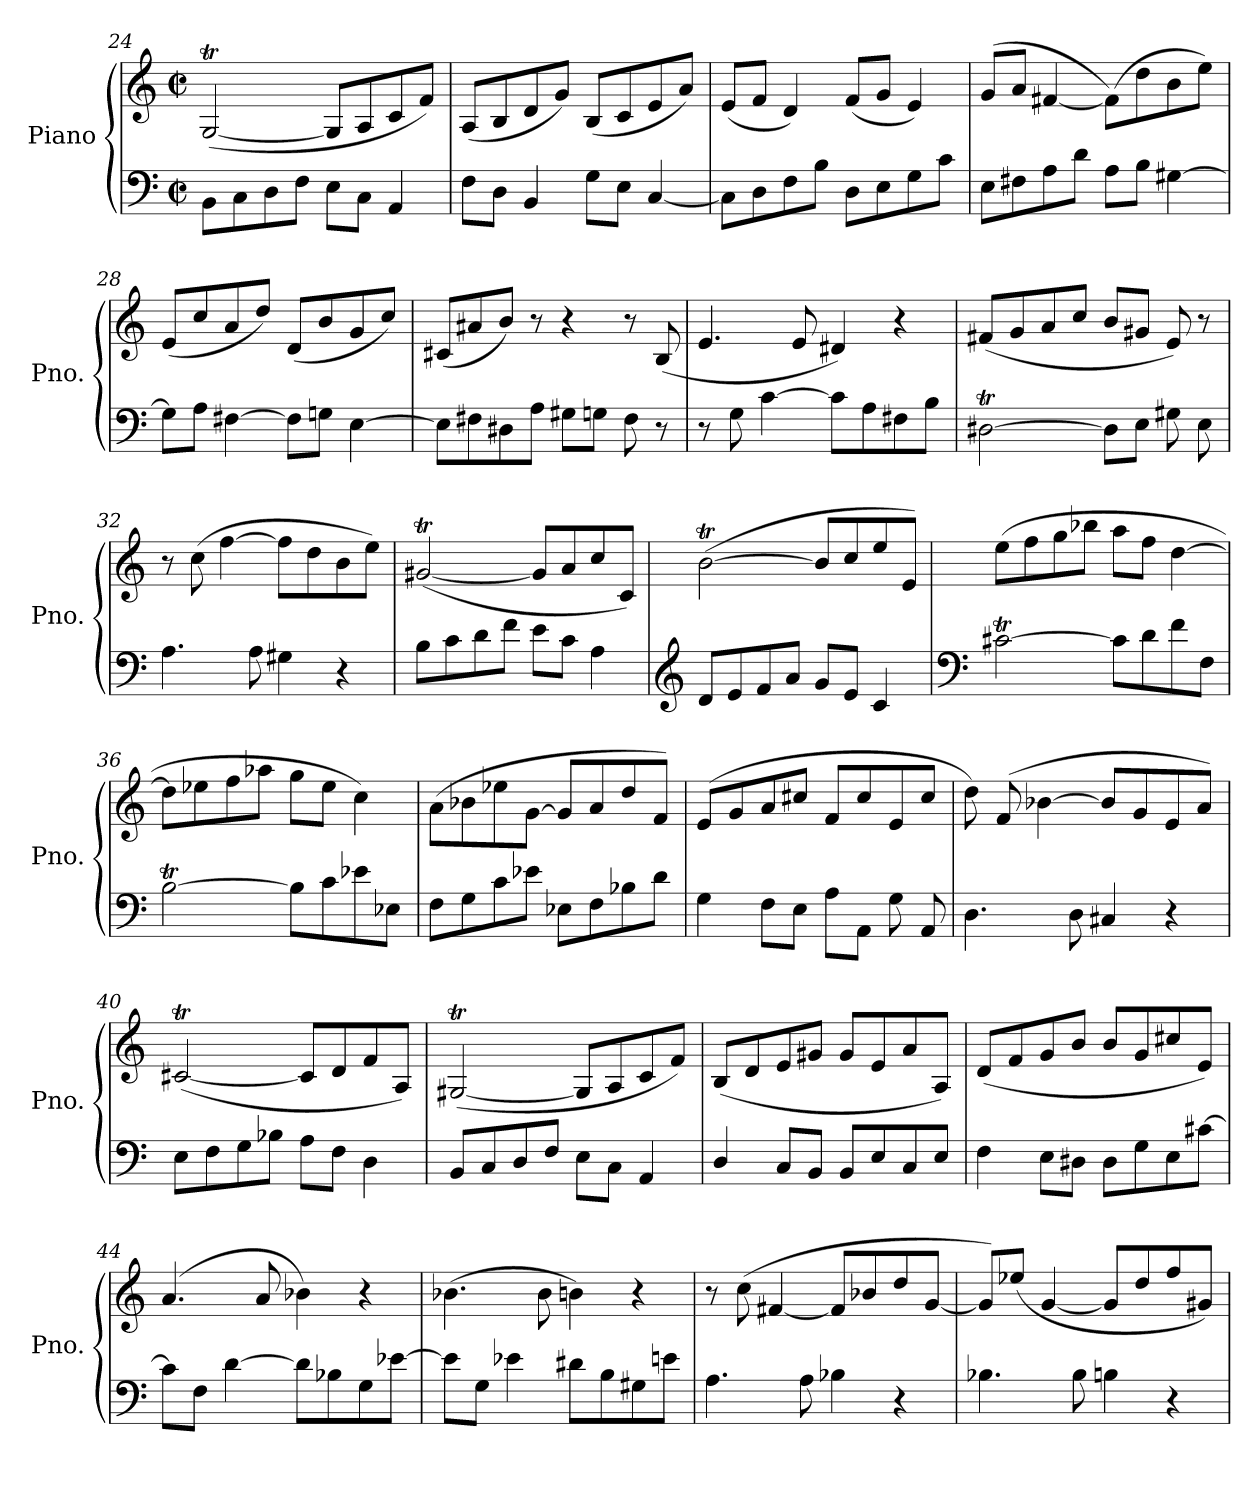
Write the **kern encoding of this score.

**kern	**kern
*part1	*part1
*staff2	*staff1
*I"Piano	*
*I'Pno.	*
*clefF4	*clefG2
*k[]	*k[]
*M2/2	*M2/2
*met(c|)	*met(c|)
=24	=24
8BB\L	(<[2GT/
8C\	.
8D\	.
8F\J	.
8E\L	8G/L]
8C\J	8A/
4AA/	8c/
.	8f/J)
=25	=25
8F\L	(<8A/L
8D\J	8B/
4BB/	8d/
.	8g/J)
8G\L	(<8B/L
8E\J	8c/
[4C/	8e/
.	8a/J)
!!LO:LB:g=z
=26	=26
8C\L]	(<8e/L
8D\	8f/J
8F\	4d/)
8B\J	.
8D\L	(<8f/L
8E\	8g/J
8G\	4e/)
8c\J	.
=27	=27
8E\L	(>8g/L
8F#X\	8a/J
8A\	[4f#X/
8d\J	.
8A\L	(>8f#\L])
8B\J	8dd\
[4G#X\	8b\
.	8ee\J)
=28	=28
8G#\L]	(<8e/L
8A\J	8cc/
[4F#X\	8a/
.	8dd/J)
8F#\L]	(<8d/L
8Gn\J	8b/
[4E\	8g/
.	8cc/J)
=29	=29
8E\L]	(<8c#X/L
8F#X\	8a#X/
8D#X\	8b/J)
8A\J	8r
8G#X\L	4r
8Gn\J	.
8F#\	8r
8r	(<8B/
!!LO:LB:g=z
=30	=30
8r	4.e/
8G\	.
[4c\	.
.	8e/
8c\L]	4d#X/)
8A\	.
8F#X\	4r
8B\J	.
=31	=31
[2D#Xt\	(<8f#X/L
.	8g/
.	8a/
.	8cc/J
8D#\L]	8b/L
8E\J	8g#X/J
8G#X\	8e/)
8E\	8r
=32	=32
4.A\	8r
.	(>8cc\
.	[4ff\
8A\	.
4G#X\	8ff\L]
.	8dd\
4r	8b\
.	8ee\J)
=33	=33
8B\L	(<[2g#Xt/
8c\	.
8d\	.
8f\J	.
8e\L	8g#/L]
8c\J	8a/
4A\	8cc/
.	8c/J)
!!LO:LB:g=z
=34	=34
*clefG2	*
8d/L	(>[2bt\
8e/	.
8f/	.
8a/J	.
8g/L	8b/L]
8e/J	8cc/
4c/	8ee/
.	8e/J)
=35	=35
*clefF4	*
[2c#Xt\	(>8ee\L
.	8ff\
.	8gg\
.	8bb-X\J
8c#\L]	8aa\L
8d\	8ff\J
8f\	[4dd\
8F\J	.
=36	=36
[2Bt\	8dd\L]
.	8ee-X\
.	8ff\
.	8aa-X\J
8B\L]	8gg\L
8c\	8ee-\J
8e-X\	4cc\)
8E-X\J	.
=37	=37
8F\L	(>8a\L
8G\	8b-X\
8c\	8ee-X\
8e-X\J	[8g\J
8E-X\L	8g/L]
8F\	8a/
8B-X\	8dd/
8d\J	8f/J)
!!LO:PB:g=z
=38	=38
4G\	(<8e/L
.	8g/
8F\L	8a/
8E\J	8cc#X/J
8A\L	8f/L
8AA\J	8cc#/
8G\	8e/
8AA/	8cc#/J
=39	=39
4.D\	8dd\)
.	(>8f/
.	[4b-X\
8D\	.
4C#X/	8b-/L]
.	8g/
4r	8e/
.	8a/J)
=40	=40
8E\L	(<[2c#Xt/
8F\	.
8G\	.
8B-X\J	.
8A\L	8c#/L]
8F\J	8d/
4D\	8f/
.	8A/J)
=41	=41
8BB/L	(<[2G#Xt/
8C/	.
8D/	.
8F/J	.
8E\L	8G#/L]
8C\J	8A/
4AA/	8c/
.	8f/J)
=42	=42
4D/	(<8B/L
.	8d/
8C/L	8e/
8BB/J	8g#X/J
8BB/L	8g#/L
8E/	8e/
8C/	8a/
8E/J	8A/J)
!!LO:LB:g=z
=43	=43
4F\	(<8d/L
.	8f/
8E\L	8g/
8D#X\J	8b/J
8D#\L	8b/L
8G\	8g/
8E\	8cc#X/
[8c#X\J	8e/J)
=44	=44
8c#\L]	(>4.a/
8F\J	.
[4d\	.
.	8a/
8d\L]	4b-X\)
8B-X\	.
8G\	4r
[8e-X\J	.
=45	=45
8e-\L]	(>4.b-X\
8G\J	.
4e-X\	.
.	8b-\
8d#X\L	4bn\)
8B\	.
8G#X\	4r
8en\J	.
=46	=46
4.A\	8r
.	(>8cc\
.	[4f#X/
8A\	.
4B-X\	8f#/L]
.	8b-X/
4r	8dd/
.	[8g/J
=47	=47
4.B-X\	8g/L])
.	(<8ee-X/J
.	[4g/
8B-\	.
4Bn\	8g/L]
.	8dd/
4r	8ff/
.	8g#X/J)
=	=
*-	*-
